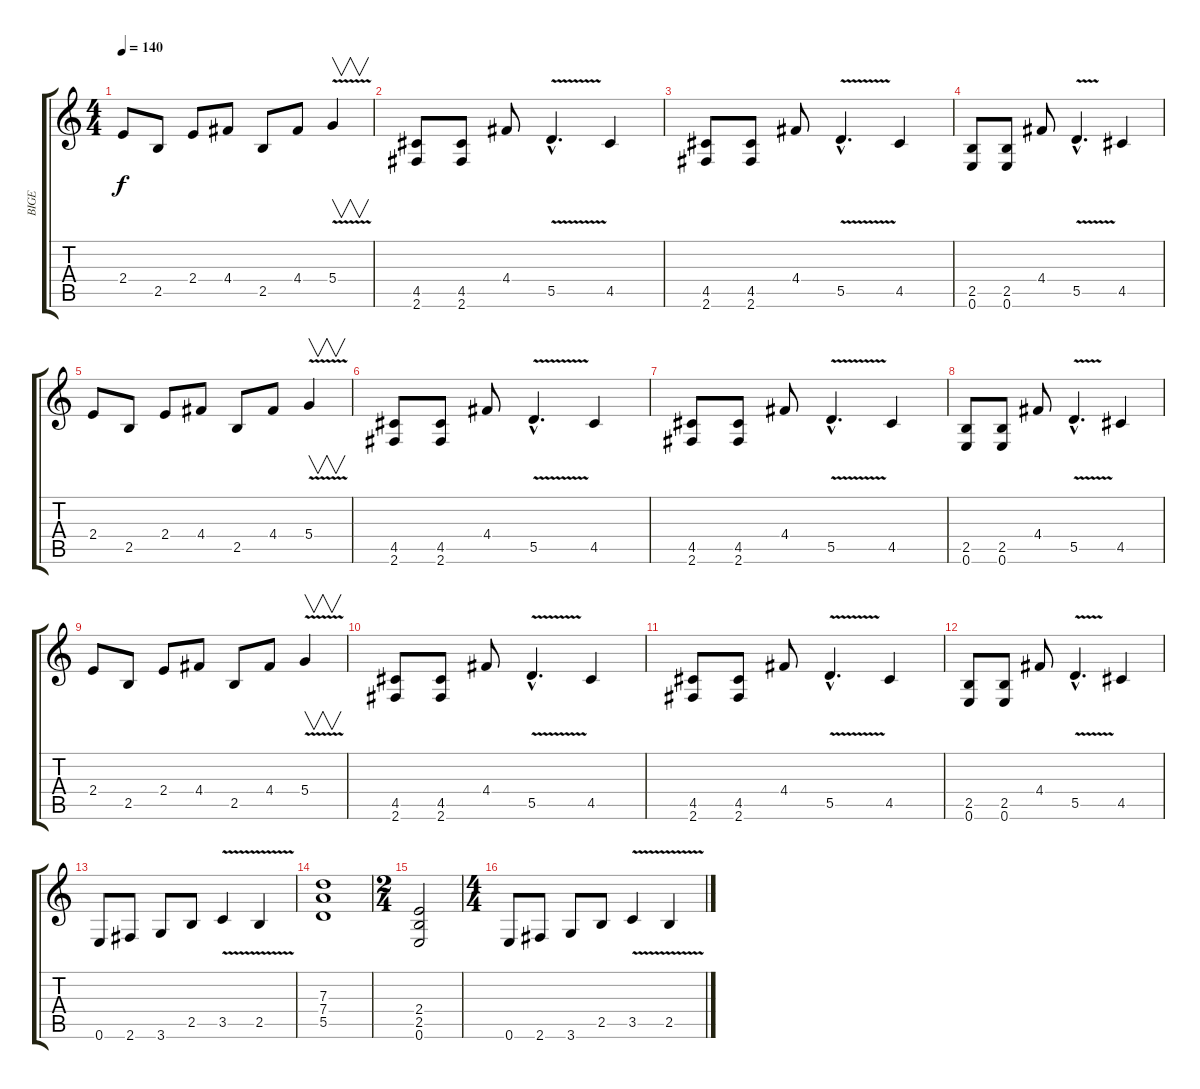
\track ("BIGE" "BIGE") {instrument overdrivenguitar}
\staff {score tabs}
\tuning (E4 B3 G3 D3 A2 E2) {hide}
\ts (4 4)
\tempo 140
\clef g2
\ks c
2.4.8{dy f} 2.5.8 2.4.8 4.4.8 2.5.8 4.4.8 5.4{v}.4{v} |
(4.5 2.6).8 (4.5 2.6).8 4.4.8 5.5{v hac}.4{d} 4.5.4 |
(4.5 2.6).8 (4.5 2.6).8 4.4.8 5.5{v hac}.4{d} 4.5.4 |
(2.5 0.6).8 (2.5 0.6).8 4.4.8 5.5{v hac}.4{d} 4.5.4 |
2.4.8 2.5.8 2.4.8 4.4.8 2.5.8 4.4.8 5.4{v}.4{v} |
(4.5 2.6).8 (4.5 2.6).8 4.4.8 5.5{v hac}.4{d} 4.5.4 |
(4.5 2.6).8 (4.5 2.6).8 4.4.8 5.5{v hac}.4{d} 4.5.4 |
(2.5 0.6).8 (2.5 0.6).8 4.4.8 5.5{v hac}.4{d} 4.5.4 |
2.4.8 2.5.8 2.4.8 4.4.8 2.5.8 4.4.8 5.4{v}.4{v} |
(4.5 2.6).8 (4.5 2.6).8 4.4.8 5.5{v hac}.4{d} 4.5.4 |
(4.5 2.6).8 (4.5 2.6).8 4.4.8 5.5{v hac}.4{d} 4.5.4 |
(2.5 0.6).8 (2.5 0.6).8 4.4.8 5.5{v hac}.4{d} 4.5.4 |
0.6.8 2.6.8 3.6.8 2.5.8 3.5{v}.4 2.5{v}.4 |
(7.3 7.4 5.5).1 |
\ts (2 4)
(2.4 2.5 0.6).2 |
\ts (4 4)
0.6.8 2.6.8 3.6.8 2.5.8 3.5{v}.4 2.5{v}.4
